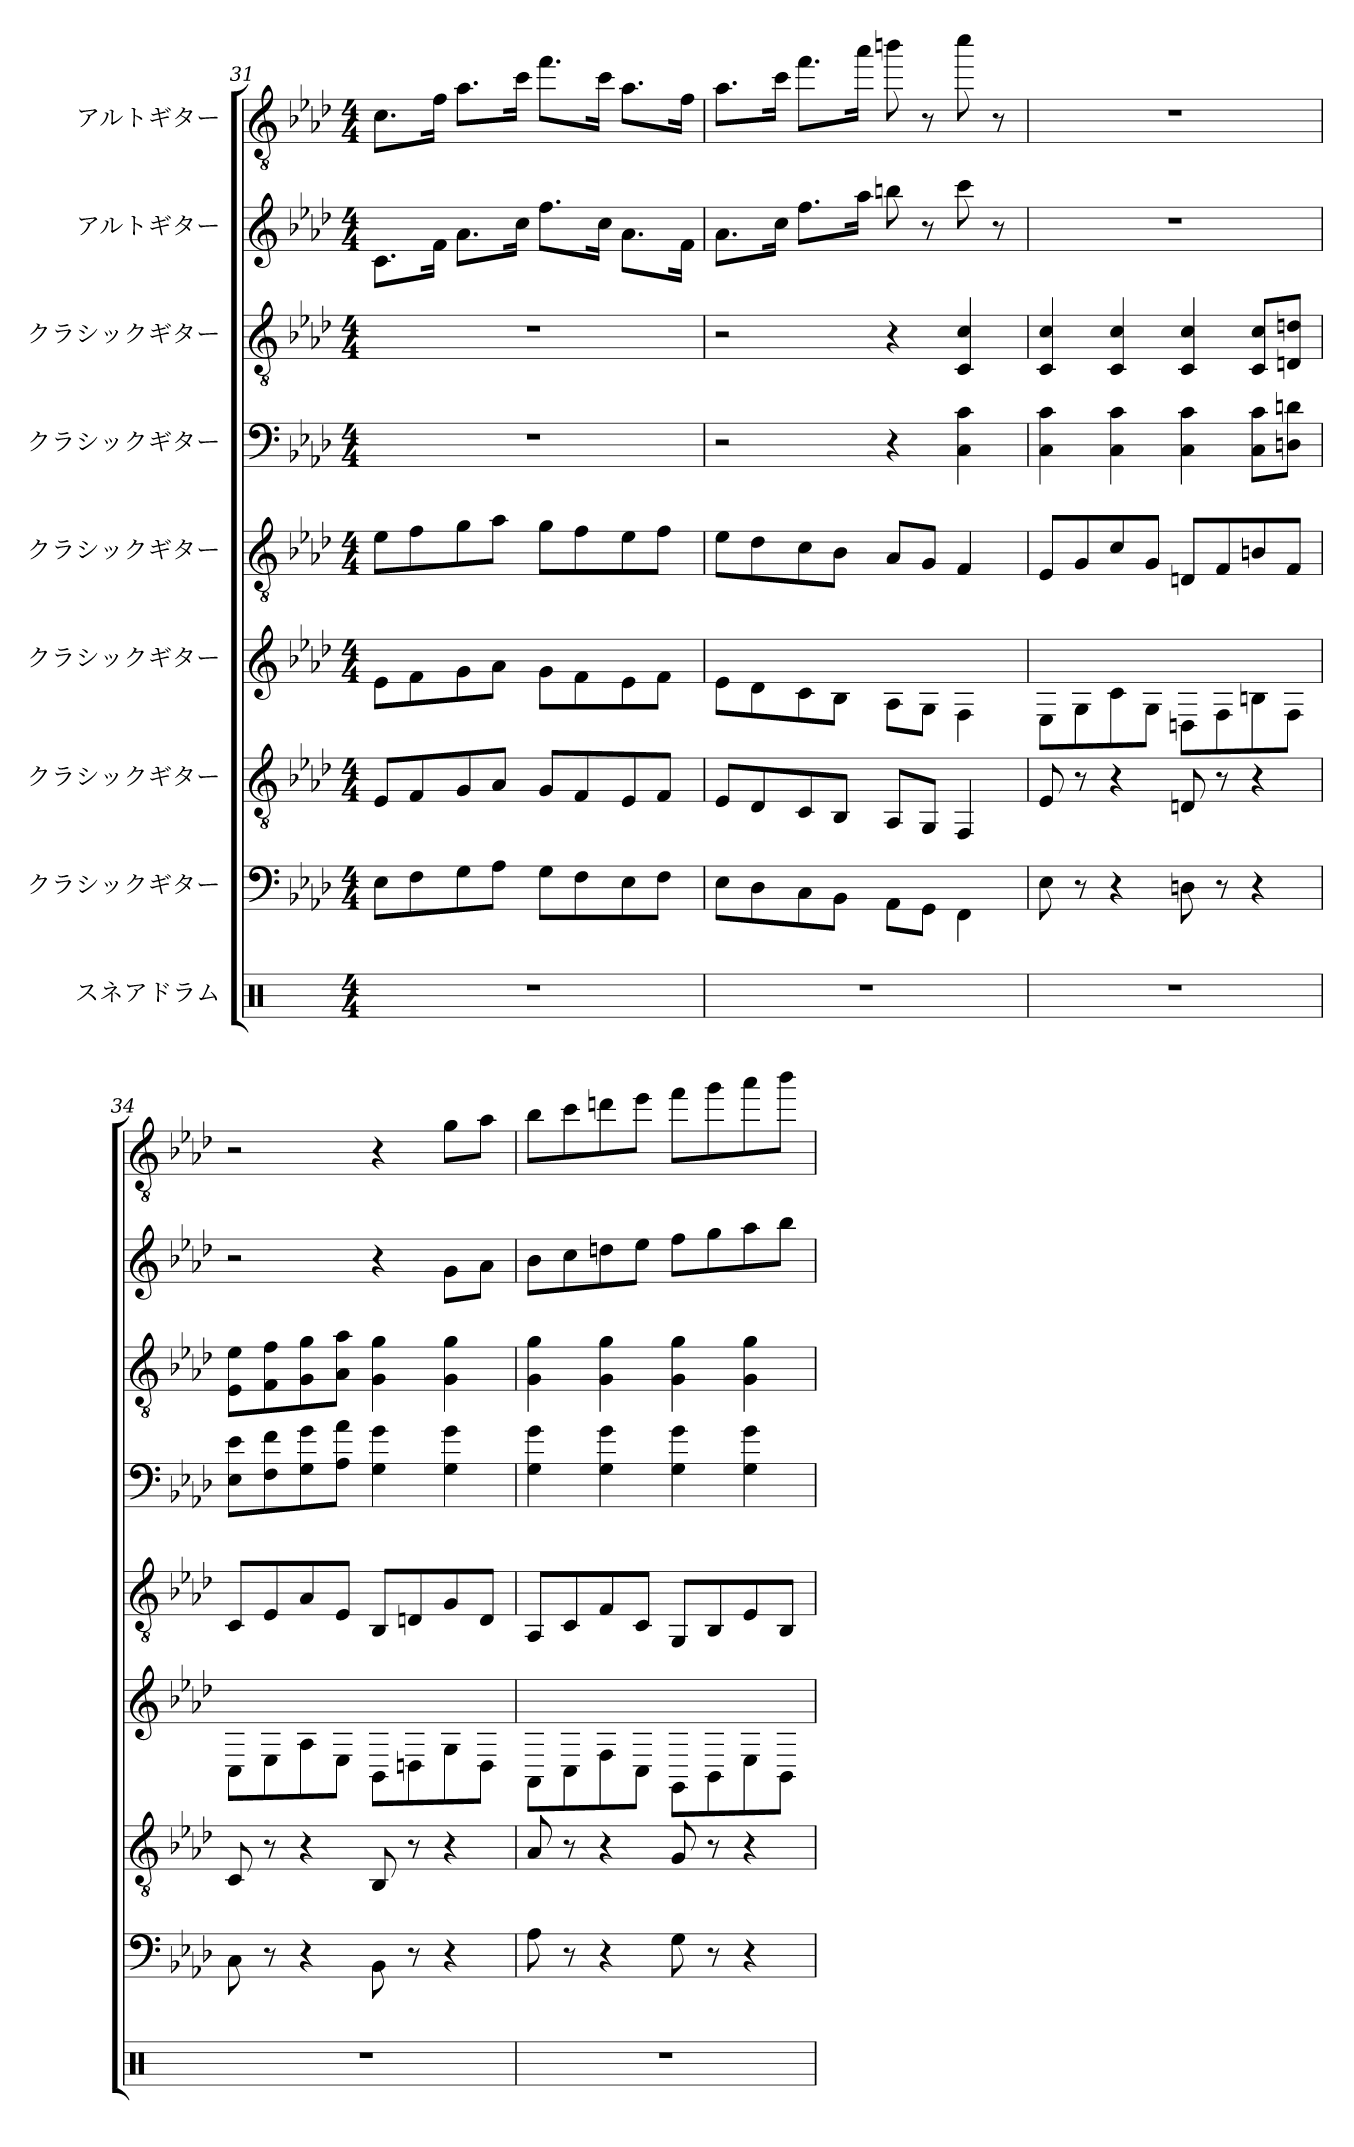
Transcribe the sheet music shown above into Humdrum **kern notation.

**kern	**kern	**kern	**kern	**kern	**kern	**kern	**kern	**kern
*part9	*part8	*part7	*part6	*part5	*part4	*part3	*part2	*part1
*staff9	*staff8	*staff7	*staff6	*staff5	*staff4	*staff3	*staff2	*staff1
*I"スネアドラム	*I"クラシックギター	*I"クラシックギター	*I"クラシックギター	*I"クラシックギター	*I"クラシックギター	*I"クラシックギター	*I"アルトギター	*I"アルトギター
!!LO:PB:g=z
*clefX	*	*clefGv2	*	*clefGv2	*	*clefGv2	*	*clefGv2
*k[]	*k[b-e-a-d-]	*k[b-e-a-d-]	*k[b-e-a-d-]	*k[b-e-a-d-]	*k[b-e-a-d-]	*k[b-e-a-d-]	*k[b-e-a-d-]	*k[b-e-a-d-]
*M4/4	*M4/4	*M4/4	*M4/4	*M4/4	*M4/4	*M4/4	*M4/4	*M4/4
=31	=31	=31	=31	=31	=31	=31	=31	=31
1r	8E-\L	8E-/L	8e-\L	8e-\L	1r	1r	8.c\L	8.c\L
.	8F\	8F/	8f\	8f\	.	.	.	.
.	.	.	.	.	.	.	16f\Jk	16f\Jk
.	8G\	8G/	8g\	8g\	.	.	8.a-\L	8.a-\L
.	8A-\J	8A-/J	8a-\J	8a-\J	.	.	.	.
.	.	.	.	.	.	.	16cc\Jk	16cc\Jk
.	8G\L	8G/L	8g\L	8g\L	.	.	8.ff\L	8.ff\L
.	8F\	8F/	8f\	8f\	.	.	.	.
.	.	.	.	.	.	.	16cc\Jk	16cc\Jk
.	8E-\	8E-/	8e-\	8e-\	.	.	8.a-\L	8.a-\L
.	8F\J	8F/J	8f\J	8f\J	.	.	.	.
.	.	.	.	.	.	.	16f\Jk	16f\Jk
=32	=32	=32	=32	=32	=32	=32	=32	=32
1r	8E-\L	8E-/L	8e-\L	8e-\L	2r	2r	8.a-\L	8.a-\L
.	8D-\	8D-/	8d-\	8d-\	.	.	.	.
.	.	.	.	.	.	.	16cc\Jk	16cc\Jk
.	8C\	8C/	8c\	8c\	.	.	8.ff\L	8.ff\L
.	8BB-\J	8BB-/J	8B-\J	8B-\J	.	.	.	.
.	.	.	.	.	.	.	16aa-\Jk	16aa-\Jk
.	8AA-\L	8AA-/L	8A-\L	8A-/L	4r	4r	8bbn\	8bbn\
.	8GG\J	8GG/J	8G\J	8G/J	.	.	8r	8r
.	4FF\	4FF/	4F\	4F/	4C\ 4c\	4C/ 4c/	8ccc\	8ccc\
.	.	.	.	.	.	.	8r	8r
=33	=33	=33	=33	=33	=33	=33	=33	=33
1r	8E-\	8E-/	8E-\L	8E-/L	4C\ 4c\	4C/ 4c/	1r	1r
.	8r	8r	8G\	8G/	.	.	.	.
.	4r	4r	8c\	8c/	4C\ 4c\	4C/ 4c/	.	.
.	.	.	8G\J	8G/J	.	.	.	.
.	8Dn\	8Dn/	8Dn\L	8Dn/L	4C\ 4c\	4C/ 4c/	.	.
.	8r	8r	8F\	8F/	.	.	.	.
.	4r	4r	8Bn\	8Bn/	8C\ 8c\L	8C/ 8c/L	.	.
.	.	.	8F\J	8F/J	8Dn\ 8dn\J	8Dn/ 8dn/J	.	.
!!LO:PB:g=z
=34	=34	=34	=34	=34	=34	=34	=34	=34
1r	8C\	8C/	8C\L	8C/L	8E-\ 8e-\L	8E-\ 8e-\L	2r	2r
.	8r	8r	8E-\	8E-/	8F\ 8f\	8F\ 8f\	.	.
.	4r	4r	8A-\	8A-/	8G\ 8g\	8G\ 8g\	.	.
.	.	.	8E-\J	8E-/J	8A-\ 8a-\J	8A-\ 8a-\J	.	.
.	8BB-\	8BB-/	8BB-\L	8BB-/L	4G\ 4g\	4G\ 4g\	4r	4r
.	8r	8r	8Dn\	8Dn/	.	.	.	.
.	4r	4r	8G\	8G/	4G\ 4g\	4G\ 4g\	8g\L	8g\L
.	.	.	8D\J	8D/J	.	.	8a-\J	8a-\J
=35	=35	=35	=35	=35	=35	=35	=35	=35
1r	8A-\	8A-/	8AA-\L	8AA-/L	4G\ 4g\	4G\ 4g\	8b-\L	8b-\L
.	8r	8r	8C\	8C/	.	.	8cc\	8cc\
.	4r	4r	8F\	8F/	4G\ 4g\	4G\ 4g\	8ddn\	8ddn\
.	.	.	8C\J	8C/J	.	.	8ee-\J	8ee-\J
.	8G\	8G/	8GG\L	8GG/L	4G\ 4g\	4G\ 4g\	8ff\L	8ff\L
.	8r	8r	8BB-\	8BB-/	.	.	8gg\	8gg\
.	4r	4r	8E-\	8E-/	4G\ 4g\	4G\ 4g\	8aa-\	8aa-\
.	.	.	8BB-\J	8BB-/J	.	.	8bb-\J	8bb-\J
=	=	=	=	=	=	=	=	=
*-	*-	*-	*-	*-	*-	*-	*-	*-
